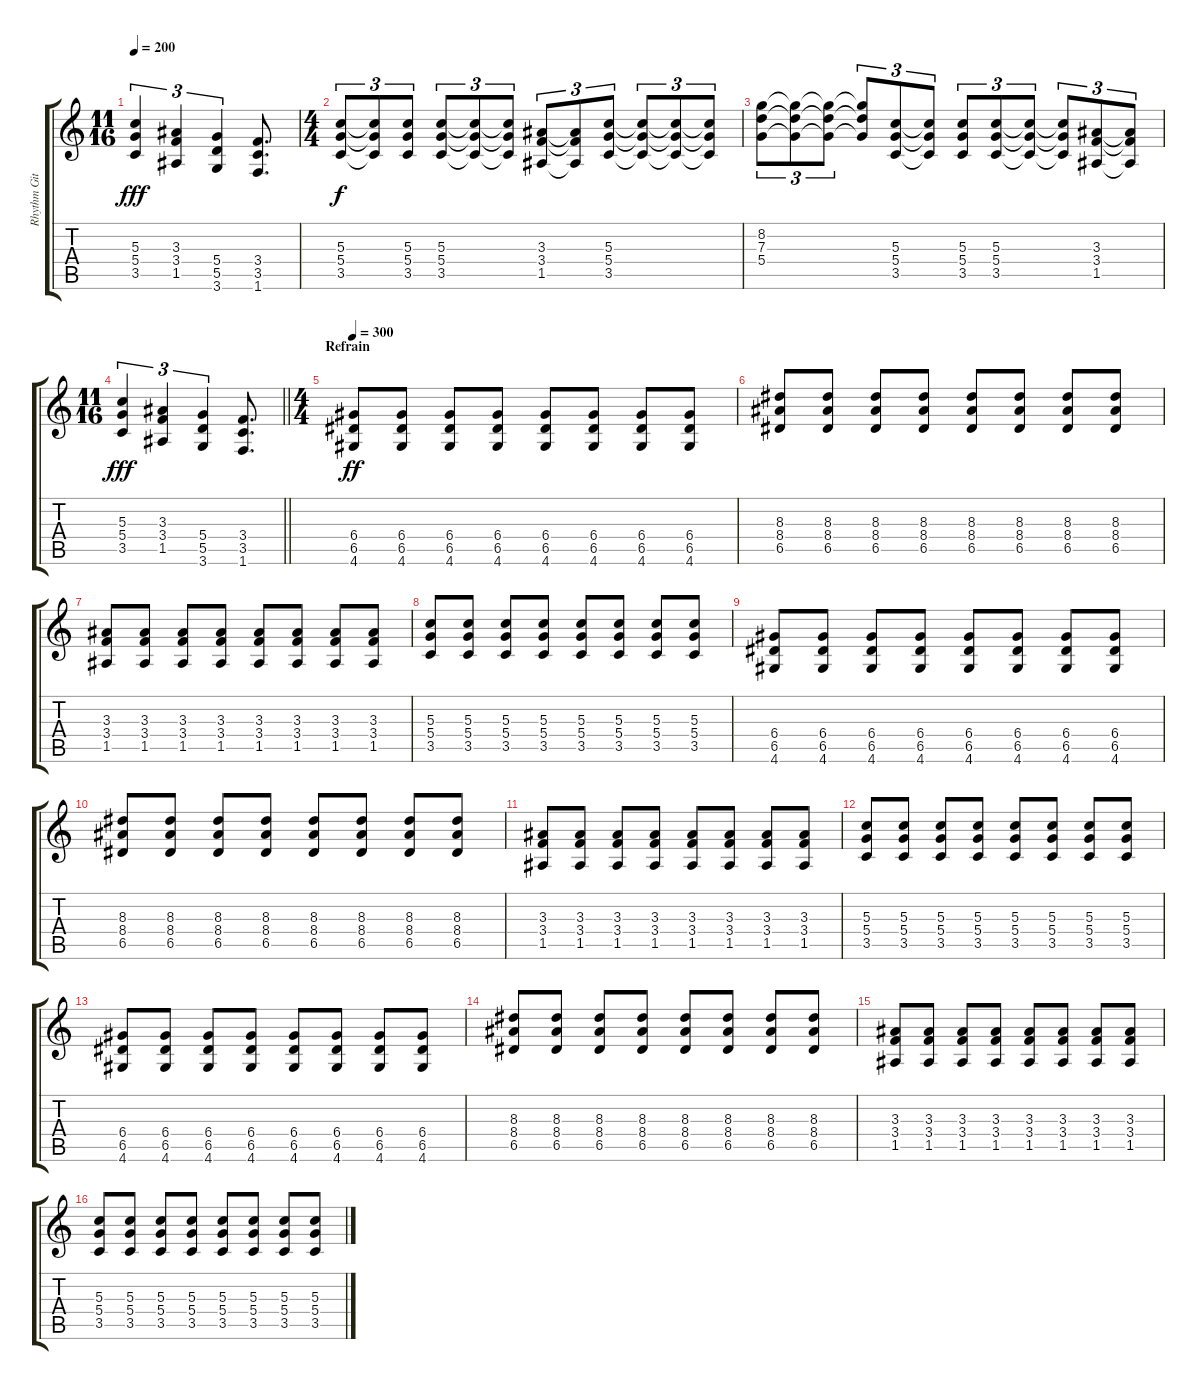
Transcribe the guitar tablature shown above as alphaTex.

\track ("Rhythm Gitarre" "Rhythm Git") {instrument overdrivenguitar}
\staff {score tabs}
\tuning (E4 B3 G3 D3 A2 E2) {hide}
\ts (11 16)
\tempo 200
\clef g2
\ks c
(5.3 5.4 3.5).4{tu (3 2) dy fff} (3.3 3.4 1.5).4{tu (3 2)} (5.4 5.5 3.6).4{tu (3 2)} (3.4 3.5 1.6).8{d} |
\ts (4 4)
(5.3 5.4 3.5).8{tu (3 2) dy f} (5.3{t} 5.4{t} 3.5{t}).8{tu (3 2)} (5.3 5.4 3.5).8{tu (3 2)} (5.3 5.4 3.5).8{tu (3 2)} (5.3{t} 5.4{t} 3.5{t}).8{tu (3 2)} (5.3{t} 5.4{t} 3.5{t}).8{tu (3 2)} (3.3 3.4 1.5).8{tu (3 2)} (3.3{t} 3.4{t} 1.5{t}).8{tu (3 2)} (5.3 5.4 3.5).8{tu (3 2)} (5.3{t} 5.4{t} 3.5{t}).8{tu (3 2)} (5.3{t} 5.4{t} 3.5{t}).8{tu (3 2)} (5.3{t} 5.4{t} 3.5{t}).8{tu (3 2)} |
(8.2 7.3 5.4).8{tu (3 2)} (8.2{t} 7.3{t} 5.4{t}).8{tu (3 2)} (8.2{t} 7.3{t} 5.4{t}).8{tu (3 2)} (8.2{t} 7.3{t} 5.4{t}).8{tu (3 2)} (5.3 5.4 3.5).8{tu (3 2)} (5.3{t} 5.4{t} 3.5{t}).8{tu (3 2)} (5.3 5.4 3.5).8{tu (3 2)} (5.3 5.4 3.5).8{tu (3 2)} (5.3{t} 5.4{t} 3.5{t}).8{tu (3 2)} (5.3{t} 5.4{t} 3.5{t}).8{tu (3 2)} (3.3 3.4 1.5).8{tu (3 2)} (3.3{t} 3.4{t} 1.5{t}).8{tu (3 2)} |
\ts (11 16)
\barLineRight lightlight
(5.3 5.4 3.5).4{tu (3 2) dy fff} (3.3 3.4 1.5).4{tu (3 2)} (5.4 5.5 3.6).4{tu (3 2)} (3.4 3.5 1.6).8{d} |
\ts (4 4)
\section ("" "Refrain")
\tempo 300
(6.4 6.5 4.6).8{dy ff} (6.4 6.5 4.6).8 (6.4 6.5 4.6).8 (6.4 6.5 4.6).8 (6.4 6.5 4.6).8 (6.4 6.5 4.6).8 (6.4 6.5 4.6).8 (6.4 6.5 4.6).8 |
(8.3 8.4 6.5).8 (8.3 8.4 6.5).8 (8.3 8.4 6.5).8 (8.3 8.4 6.5).8 (8.3 8.4 6.5).8 (8.3 8.4 6.5).8 (8.3 8.4 6.5).8 (8.3 8.4 6.5).8 |
(3.3 3.4 1.5).8 (3.3 3.4 1.5).8 (3.3 3.4 1.5).8 (3.3 3.4 1.5).8 (3.3 3.4 1.5).8 (3.3 3.4 1.5).8 (3.3 3.4 1.5).8 (3.3 3.4 1.5).8 |
(5.3 5.4 3.5).8 (5.3 5.4 3.5).8 (5.3 5.4 3.5).8 (5.3 5.4 3.5).8 (5.3 5.4 3.5).8 (5.3 5.4 3.5).8 (5.3 5.4 3.5).8 (5.3 5.4 3.5).8 |
(6.4 6.5 4.6).8 (6.4 6.5 4.6).8 (6.4 6.5 4.6).8 (6.4 6.5 4.6).8 (6.4 6.5 4.6).8 (6.4 6.5 4.6).8 (6.4 6.5 4.6).8 (6.4 6.5 4.6).8 |
(8.3 8.4 6.5).8 (8.3 8.4 6.5).8 (8.3 8.4 6.5).8 (8.3 8.4 6.5).8 (8.3 8.4 6.5).8 (8.3 8.4 6.5).8 (8.3 8.4 6.5).8 (8.3 8.4 6.5).8 |
(3.3 3.4 1.5).8 (3.3 3.4 1.5).8 (3.3 3.4 1.5).8 (3.3 3.4 1.5).8 (3.3 3.4 1.5).8 (3.3 3.4 1.5).8 (3.3 3.4 1.5).8 (3.3 3.4 1.5).8 |
(5.3 5.4 3.5).8 (5.3 5.4 3.5).8 (5.3 5.4 3.5).8 (5.3 5.4 3.5).8 (5.3 5.4 3.5).8 (5.3 5.4 3.5).8 (5.3 5.4 3.5).8 (5.3 5.4 3.5).8 |
(6.4 6.5 4.6).8 (6.4 6.5 4.6).8 (6.4 6.5 4.6).8 (6.4 6.5 4.6).8 (6.4 6.5 4.6).8 (6.4 6.5 4.6).8 (6.4 6.5 4.6).8 (6.4 6.5 4.6).8 |
(8.3 8.4 6.5).8 (8.3 8.4 6.5).8 (8.3 8.4 6.5).8 (8.3 8.4 6.5).8 (8.3 8.4 6.5).8 (8.3 8.4 6.5).8 (8.3 8.4 6.5).8 (8.3 8.4 6.5).8 |
(3.3 3.4 1.5).8 (3.3 3.4 1.5).8 (3.3 3.4 1.5).8 (3.3 3.4 1.5).8 (3.3 3.4 1.5).8 (3.3 3.4 1.5).8 (3.3 3.4 1.5).8 (3.3 3.4 1.5).8 |
(5.3 5.4 3.5).8 (5.3 5.4 3.5).8 (5.3 5.4 3.5).8 (5.3 5.4 3.5).8 (5.3 5.4 3.5).8 (5.3 5.4 3.5).8 (5.3 5.4 3.5).8 (5.3 5.4 3.5).8
